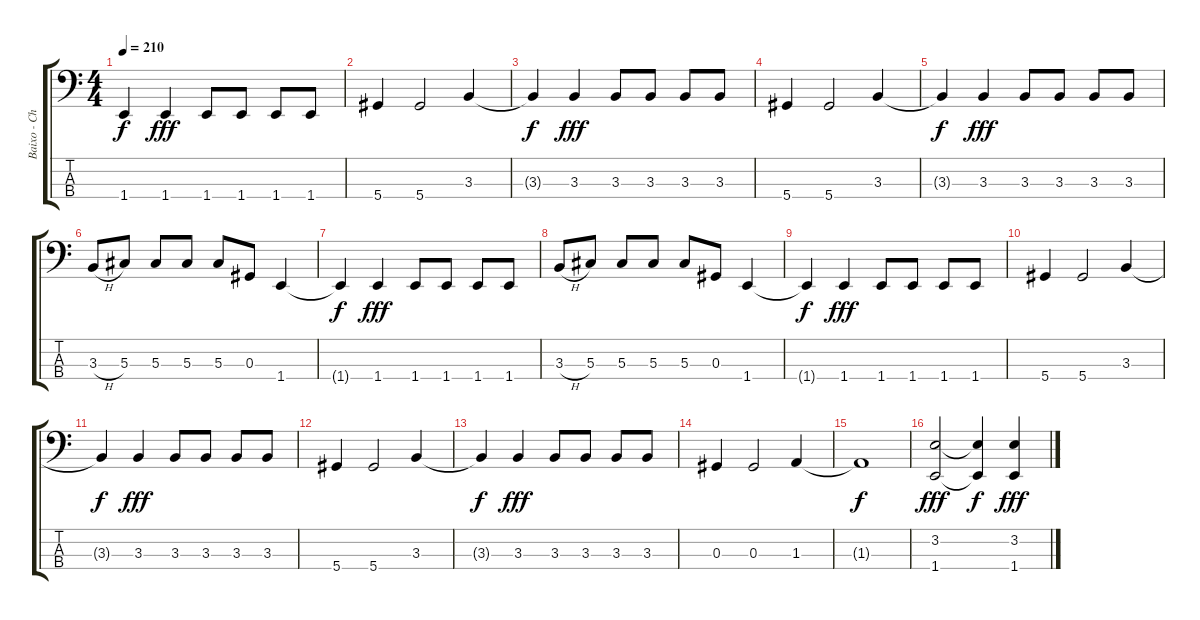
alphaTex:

\track ("Baixo - Champignon" "Baixo - Ch") {instrument electricbassfinger}
\staff {score tabs}
\tuning (Gb2 Db2 Ab1 Eb1) {hide}
\ts (4 4)
\tempo 210
\clef f4
\ks c
1.4{t}.4{dy f} 1.4.4{dy fff} 1.4.8 1.4.8 1.4.8 1.4.8 |
5.4.4 5.4.2 3.3.4 |
3.3{t}.4{dy f} 3.3.4{dy fff} 3.3.8 3.3.8 3.3.8 3.3.8 |
5.4.4 5.4.2 3.3.4 |
3.3{t}.4{dy f} 3.3.4{dy fff} 3.3.8 3.3.8 3.3.8 3.3.8 |
3.3{h}.8 5.3.8 5.3.8 5.3.8 5.3.8 0.3.8 1.4.4 |
1.4{t}.4{dy f} 1.4.4{dy fff} 1.4.8 1.4.8 1.4.8 1.4.8 |
3.3{h}.8 5.3.8 5.3.8 5.3.8 5.3.8 0.3.8 1.4.4 |
1.4{t}.4{dy f} 1.4.4{dy fff} 1.4.8 1.4.8 1.4.8 1.4.8 |
5.4.4 5.4.2 3.3.4 |
3.3{t}.4{dy f} 3.3.4{dy fff} 3.3.8 3.3.8 3.3.8 3.3.8 |
5.4.4 5.4.2 3.3.4 |
3.3{t}.4{dy f} 3.3.4{dy fff} 3.3.8 3.3.8 3.3.8 3.3.8 |
0.3.4 0.3.2 1.3.4 |
1.3{t}.1{dy f} |
(3.2 1.4).2{dy fff} (3.2{t} 1.4{t}).4{dy f} (3.2 1.4).4{dy fff}
